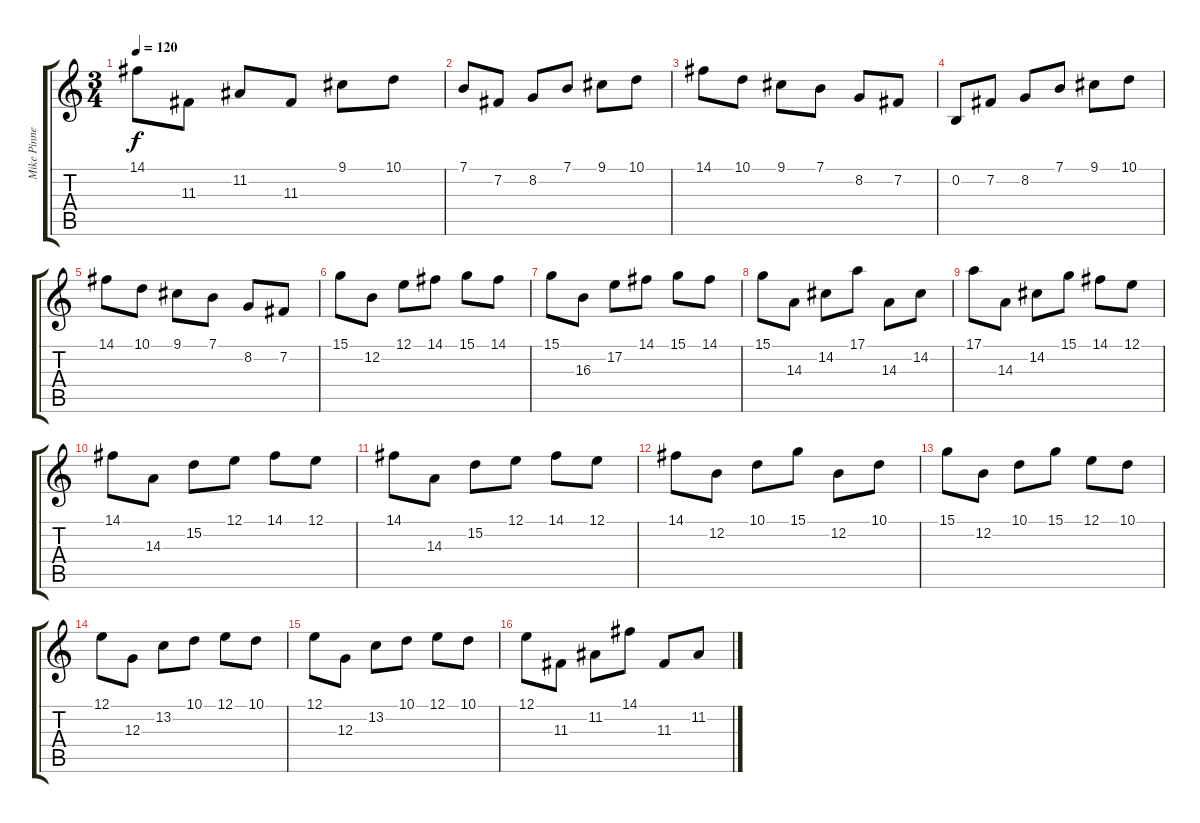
\track ("Mike Pinnella (Piano)" "Mike Pinne") {instrument brightacousticpiano}
\staff {score tabs}
\tuning (E4 B3 G3 D3 G2 C2) {hide}
\ts (3 4)
\tempo 120
\clef g2
\ks c
14.1.8{dy f} 11.3.8 11.2.8 11.3.8 9.1.8 10.1.8 |
7.1.8 7.2.8 8.2.8 7.1.8 9.1.8 10.1.8 |
14.1.8 10.1.8 9.1.8 7.1.8 8.2.8 7.2.8 |
0.2.8 7.2.8 8.2.8 7.1.8 9.1.8 10.1.8 |
14.1.8 10.1.8 9.1.8 7.1.8 8.2.8 7.2.8 |
15.1.8 12.2.8 12.1.8 14.1.8 15.1.8 14.1.8 |
15.1.8 16.3.8 17.2.8 14.1.8 15.1.8 14.1.8 |
15.1.8 14.3.8 14.2.8 17.1.8 14.3.8 14.2.8 |
17.1.8 14.3.8 14.2.8 15.1.8 14.1.8 12.1.8 |
14.1.8 14.3.8 15.2.8 12.1.8 14.1.8 12.1.8 |
14.1.8 14.3.8 15.2.8 12.1.8 14.1.8 12.1.8 |
14.1.8 12.2.8 10.1.8 15.1.8 12.2.8 10.1.8 |
15.1.8 12.2.8 10.1.8 15.1.8 12.1.8 10.1.8 |
12.1.8 12.3.8 13.2.8 10.1.8 12.1.8 10.1.8 |
12.1.8 12.3.8 13.2.8 10.1.8 12.1.8 10.1.8 |
12.1.8 11.3.8 11.2.8 14.1.8 11.3.8 11.2.8
